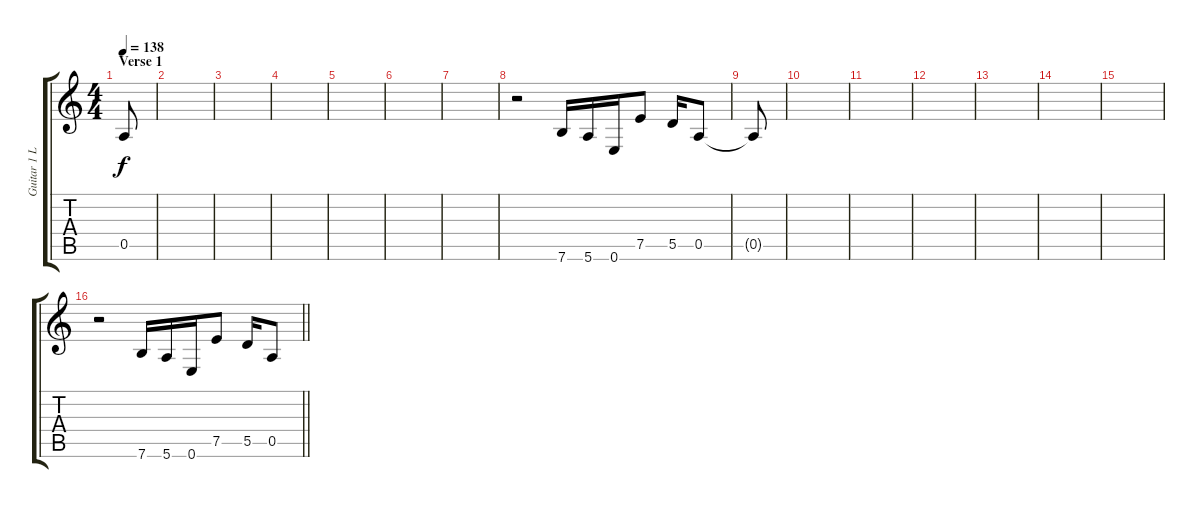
\track ("Guitar 1 L + Solo" "Guitar 1 L") {instrument overdrivenguitar}
\staff {score tabs}
\tuning (E4 B3 G3 D3 A2 E2) {hide}
\ts (4 4)
\section ("" "Verse 1")
\tempo 138
\clef g2
\ks c
0.5{t}.8{dy f} |
|
|
|
|
|
|
r.2 7.6.16 5.6.16 0.6.16 7.5.8 5.5.16 0.5.8 |
0.5{t}.8 |
|
|
|
|
|
|
\barLineRight lightlight
r.2 7.6.16 5.6.16 0.6.16 7.5.8 5.5.16 0.5.8
